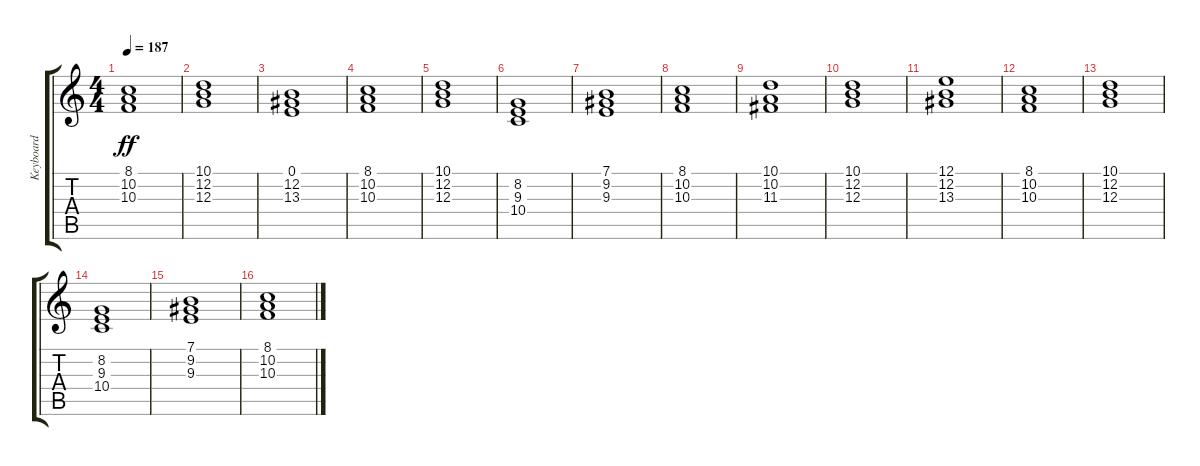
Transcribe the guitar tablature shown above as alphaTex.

\track ("Keyboard" "Keyboard") {instrument acousticgrandpiano}
\staff {score tabs}
\tuning (E4 B3 G3 D3 A2 E2) {hide}
\ts (4 4)
\tempo 187
\clef g2
\ks c
(8.1{t} 10.2{t} 10.3{t}).1{dy ff} |
(10.1 12.2 12.3).1 |
(0.1 12.2 13.3).1 |
(8.1 10.2 10.3).1 |
(10.1 12.2 12.3).1 |
(8.2 9.3 10.4).1 |
(7.1 9.2 9.3).1 |
(8.1 10.2 10.3).1 |
(10.1 10.2 11.3).1 |
(10.1 12.2 12.3).1 |
(12.1 12.2 13.3).1 |
(8.1 10.2 10.3).1 |
(10.1 12.2 12.3).1 |
(8.2 9.3 10.4).1 |
(7.1 9.2 9.3).1 |
(8.1 10.2 10.3).1
